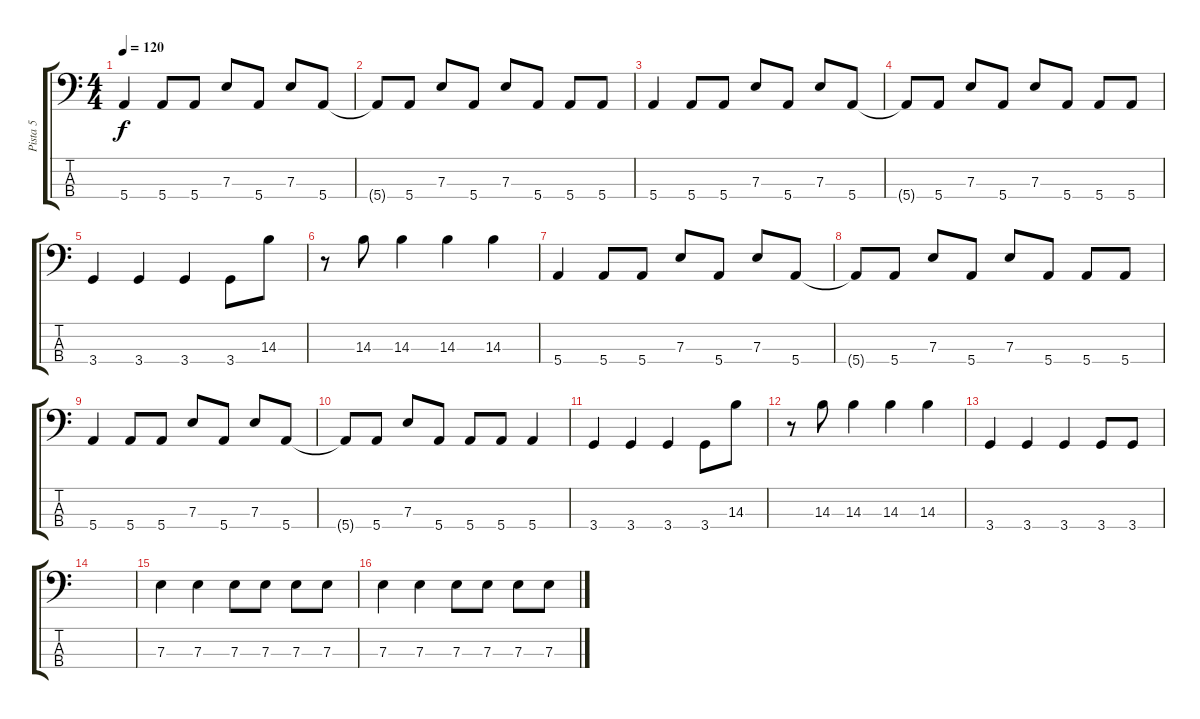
\track ("Pista 5" "Pista 5") {instrument fretlessbass}
\staff {score tabs}
\tuning (G2 D2 A1 E1) {hide}
\ts (4 4)
\tempo 120
\clef f4
\ks c
5.4.4{dy f instrument fretlessbass} 5.4.8 5.4.8 7.3.8 5.4.8 7.3.8 5.4.8 |
5.4{t}.8 5.4.8 7.3.8 5.4.8 7.3.8 5.4.8 5.4.8 5.4.8 |
5.4.4 5.4.8 5.4.8 7.3.8 5.4.8 7.3.8 5.4.8 |
5.4{t}.8 5.4.8 7.3.8 5.4.8 7.3.8 5.4.8 5.4.8 5.4.8 |
3.4.4 3.4.4 3.4.4 3.4.8 14.3.8 |
r.8 14.3.8 14.3.4 14.3.4 14.3.4 |
5.4.4 5.4.8 5.4.8 7.3.8 5.4.8 7.3.8 5.4.8 |
5.4{t}.8 5.4.8 7.3.8 5.4.8 7.3.8 5.4.8 5.4.8 5.4.8 |
5.4.4 5.4.8 5.4.8 7.3.8 5.4.8 7.3.8 5.4.8 |
5.4{t}.8 5.4.8 7.3.8 5.4.8 5.4.8 5.4.8 5.4.4 |
3.4.4 3.4.4 3.4.4 3.4.8 14.3.8 |
r.8 14.3.8 14.3.4 14.3.4 14.3.4 |
3.4.4 3.4.4 3.4.4 3.4.8 3.4.8 |
|
7.3.4 7.3.4 7.3.8 7.3.8 7.3.8 7.3.8 |
7.3.4 7.3.4 7.3.8 7.3.8 7.3.8 7.3.8
